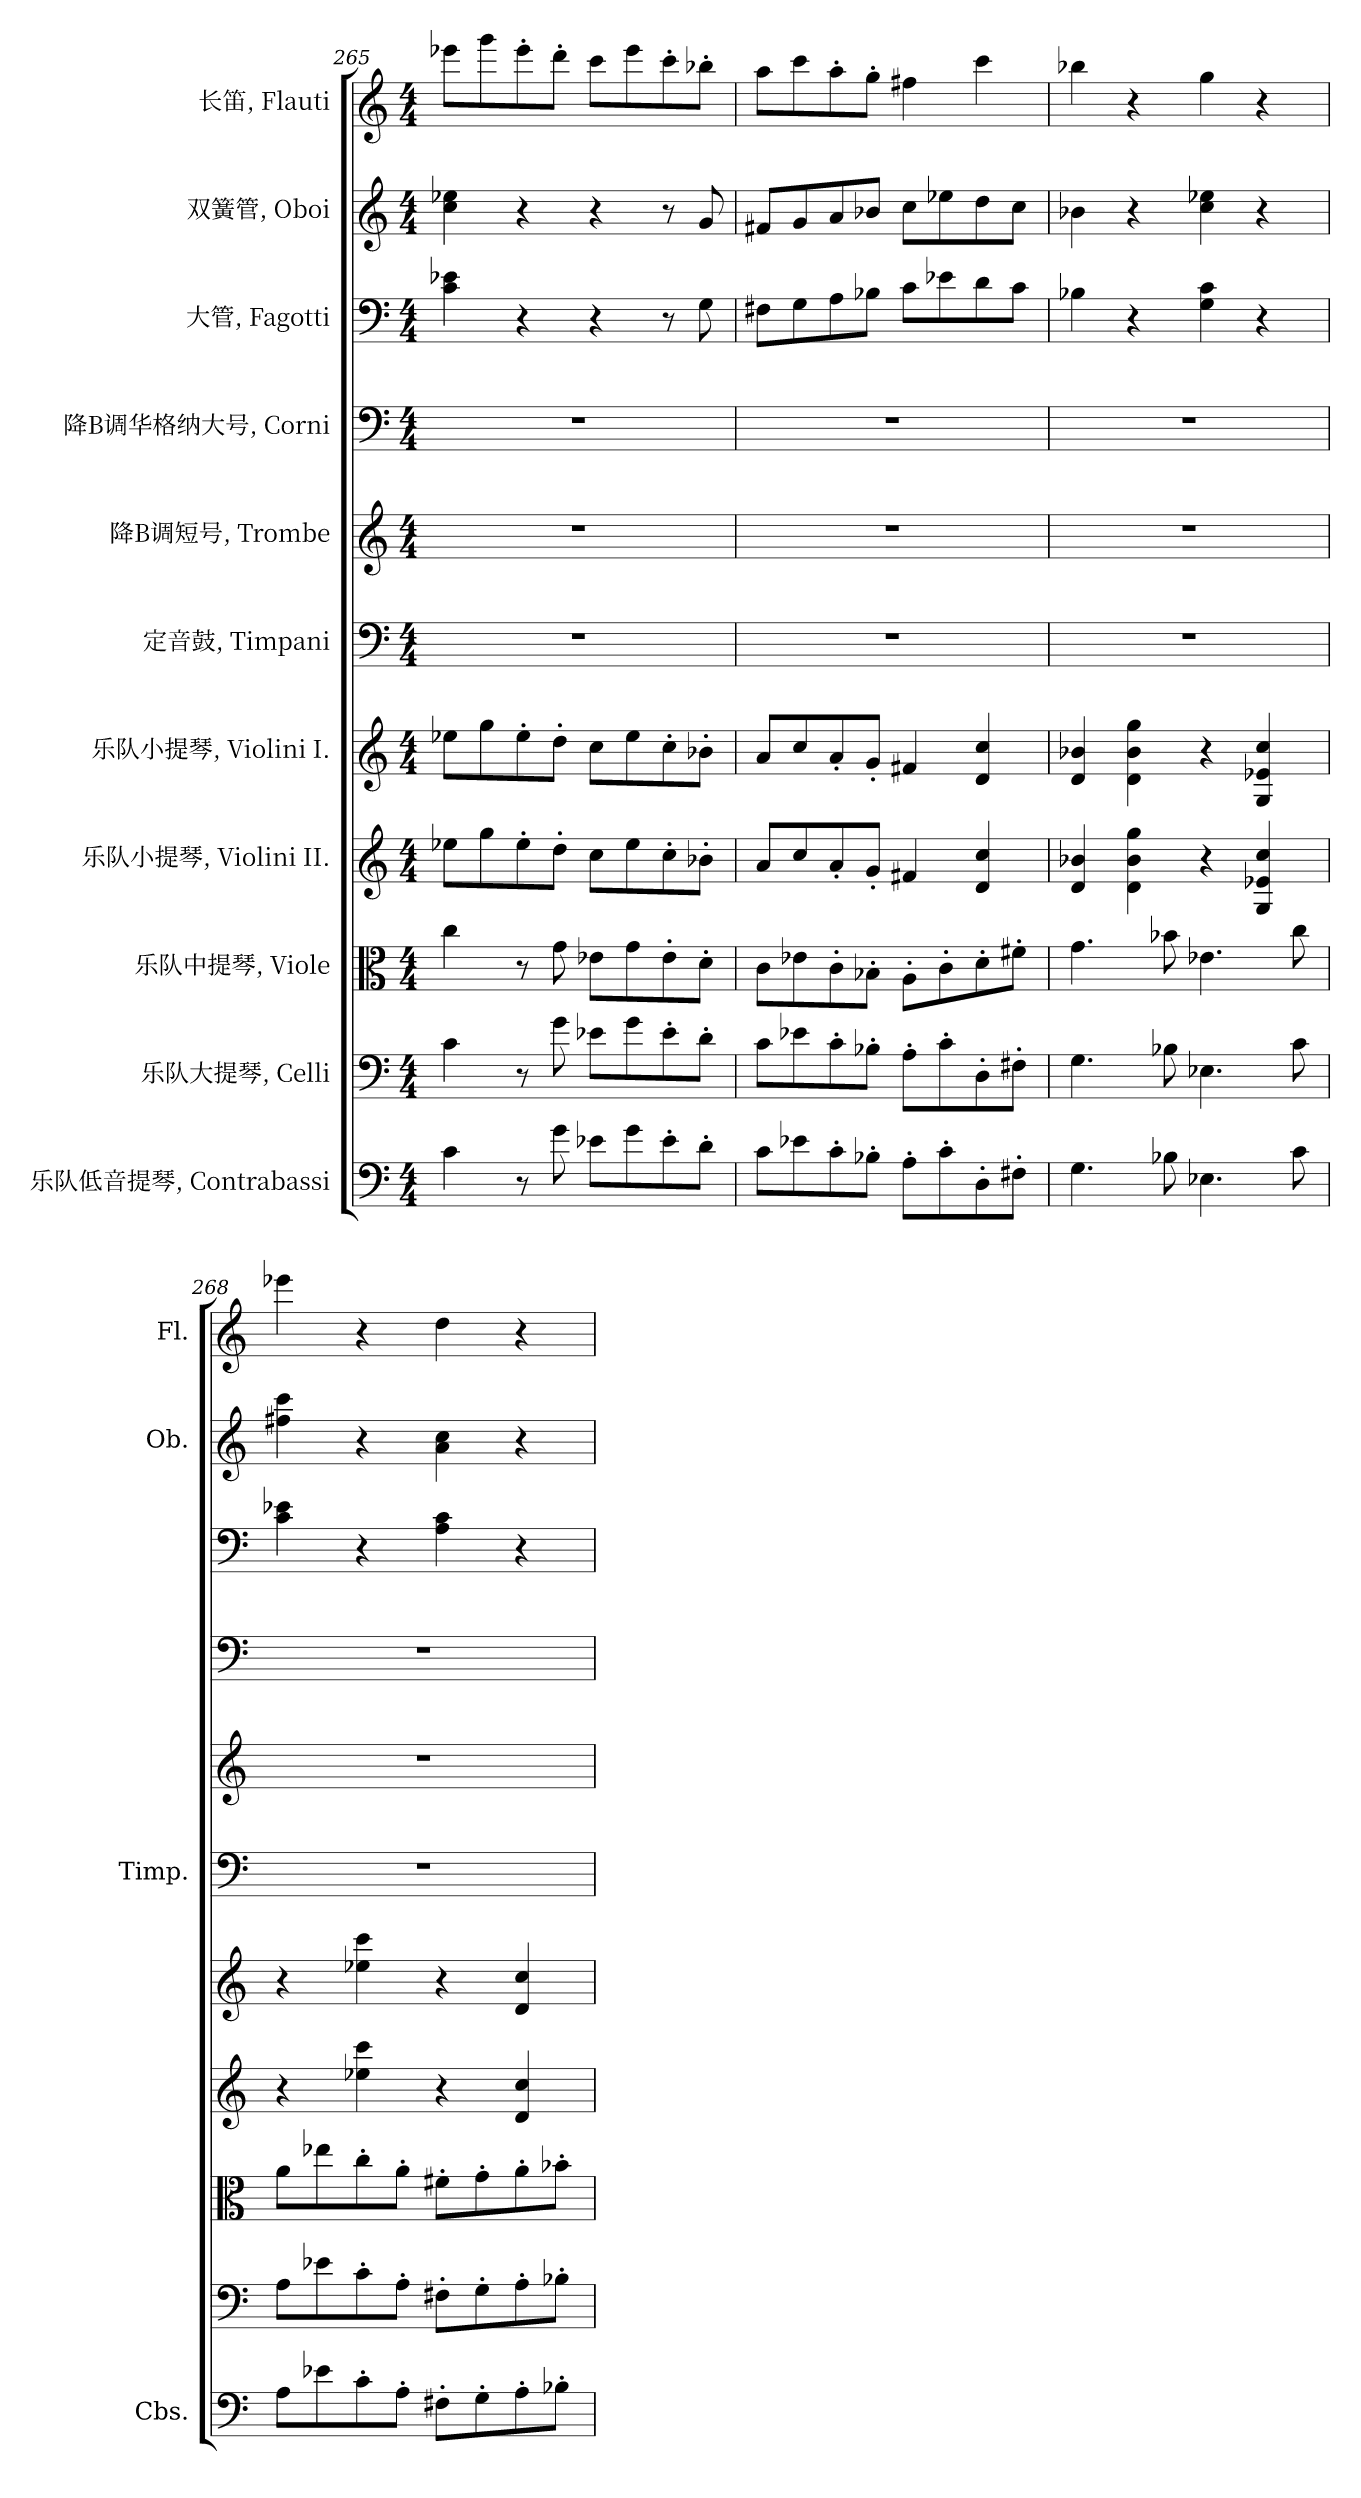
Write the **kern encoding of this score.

**kern	**kern	**kern	**kern	**kern	**kern	**kern	**kern	**kern	**kern	**kern
*part11	*part10	*part9	*part8	*part7	*part6	*part5	*part4	*part3	*part2	*part1
*staff11	*staff10	*staff9	*staff8	*staff7	*staff6	*staff5	*staff4	*staff3	*staff2	*staff1
*I"乐队低音提琴, Contrabassi	*I"乐队大提琴, Celli	*I"乐队中提琴, Viole	*I"乐队小提琴, Violini II.	*I"乐队小提琴, Violini I.	*I"定音鼓, Timpani	*I"降B调短号, Trombe	*I"降B调华格纳大号, Corni	*I"大管, Fagotti	*I"双簧管, Oboi	*I"长笛, Flauti
*I'Cbs.	*	*	*	*	*I'Timp.	*	*	*	*I'Ob.	*I'Fl.
!!LO:PB:g=z
*clefF4	*clefF4	*clefC3	*clefG2	*clefG2	*clefF4	*clefG2	*clefF4	*clefF4	*clefG2	*clefG2
*ITrd7c12	*	*	*	*	*	*ITrd1c2	*ITrd1c2	*	*	*
*k[]	*k[]	*k[]	*k[]	*k[]	*k[]	*k[b-e-]	*k[b-e-]	*k[]	*k[]	*k[]
*M4/4	*M4/4	*M4/4	*M4/4	*M4/4	*M4/4	*M4/4	*M4/4	*M4/4	*M4/4	*M4/4
=265	=265	=265	=265	=265	=265	=265	=265	=265	=265	=265
4C\	4c\	4cc\	8ee-X\L	8ee-X\L	1r	1r	1r	4c\ 4e-X\	4cc\ 4ee-X\	8eee-X\L
.	.	.	8gg\	8gg\	.	.	.	.	.	8ggg\
8r	8r	8r	8ee-'\	8ee-'\	.	.	.	4r	4r	8eee-'\
8G\	8g\	8g\	8dd'\J	8dd'\J	.	.	.	.	.	8ddd'\J
8E-X\L	8e-X\L	8e-X\L	8cc\L	8cc\L	.	.	.	4r	4r	8ccc\L
8G\	8g\	8g\	8ee-\	8ee-\	.	.	.	.	.	8eee-\
8E-'\	8e-'\	8e-'\	8cc'\	8cc'\	.	.	.	8r	8r	8ccc'\
8D'\J	8d'\J	8d'\J	8b-X'\J	8b-X'\J	.	.	.	8G\	8g/	8bb-X'\J
=266	=266	=266	=266	=266	=266	=266	=266	=266	=266	=266
8C\L	8c\L	8c\L	8a/L	8a/L	1r	1r	1r	8F#X\L	8f#X/L	8aa\L
8E-X\	8e-X\	8e-X\	8cc/	8cc/	.	.	.	8G\	8g/	8ccc\
8C'\	8c'\	8c'\	8a'/	8a'/	.	.	.	8A\	8a/	8aa'\
8BB-X'\J	8B-X'\J	8B-X'\J	8g'/J	8g'/J	.	.	.	8B-X\J	8b-X/J	8gg'\J
8AA'\L	8A'\L	8A'\L	4f#X/	4f#X/	.	.	.	8c\L	8cc\L	4ff#X\
8C'\	8c'\	8c'\	.	.	.	.	.	8e-X\	8ee-X\	.
8DD'\	8D'\	8d'\	4d/ 4cc/	4d/ 4cc/	.	.	.	8d\	8dd\	4ccc\
8FF#X'\J	8F#X'\J	8f#X'\J	.	.	.	.	.	8c\J	8cc\J	.
=267	=267	=267	=267	=267	=267	=267	=267	=267	=267	=267
4.GG\	4.G\	4.g\	4d/ 4b-X/	4d/ 4b-X/	1r	1r	1r	4B-X\	4b-X\	4bb-X\
.	.	.	4d\ 4b-\ 4gg\	4d\ 4b-\ 4gg\	.	.	.	4r	4r	4r
8BB-X\	8B-X\	8b-X\	.	.	.	.	.	.	.	.
4.EE-X\	4.E-X\	4.e-X\	4r	4r	.	.	.	4G\ 4c\	4cc\ 4ee-X\	4gg\
.	.	.	4G/ 4e-X/ 4cc/	4G/ 4e-X/ 4cc/	.	.	.	4r	4r	4r
8C\	8c\	8cc\	.	.	.	.	.	.	.	.
!!LO:PB:g=z
=268	=268	=268	=268	=268	=268	=268	=268	=268	=268	=268
8AA\L	8A\L	8a\L	4r	4r	1r	1r	1r	4c\ 4e-X\	4ff#X\ 4ccc\	4eee-X\
8E-X\	8e-X\	8ee-X\	.	.	.	.	.	.	.	.
8C'\	8c'\	8cc'\	4ee-X\ 4ccc\	4ee-X\ 4ccc\	.	.	.	4r	4r	4r
8AA'\J	8A'\J	8a'\J	.	.	.	.	.	.	.	.
8FF#X'\L	8F#X'\L	8f#X'\L	4r	4r	.	.	.	4A\ 4c\	4a\ 4cc\	4dd\
8GG'\	8G'\	8g'\	.	.	.	.	.	.	.	.
8AA'\	8A'\	8a'\	4d/ 4cc/	4d/ 4cc/	.	.	.	4r	4r	4r
8BB-X'\J	8B-X'\J	8b-X'\J	.	.	.	.	.	.	.	.
=	=	=	=	=	=	=	=	=	=	=
*-	*-	*-	*-	*-	*-	*-	*-	*-	*-	*-
